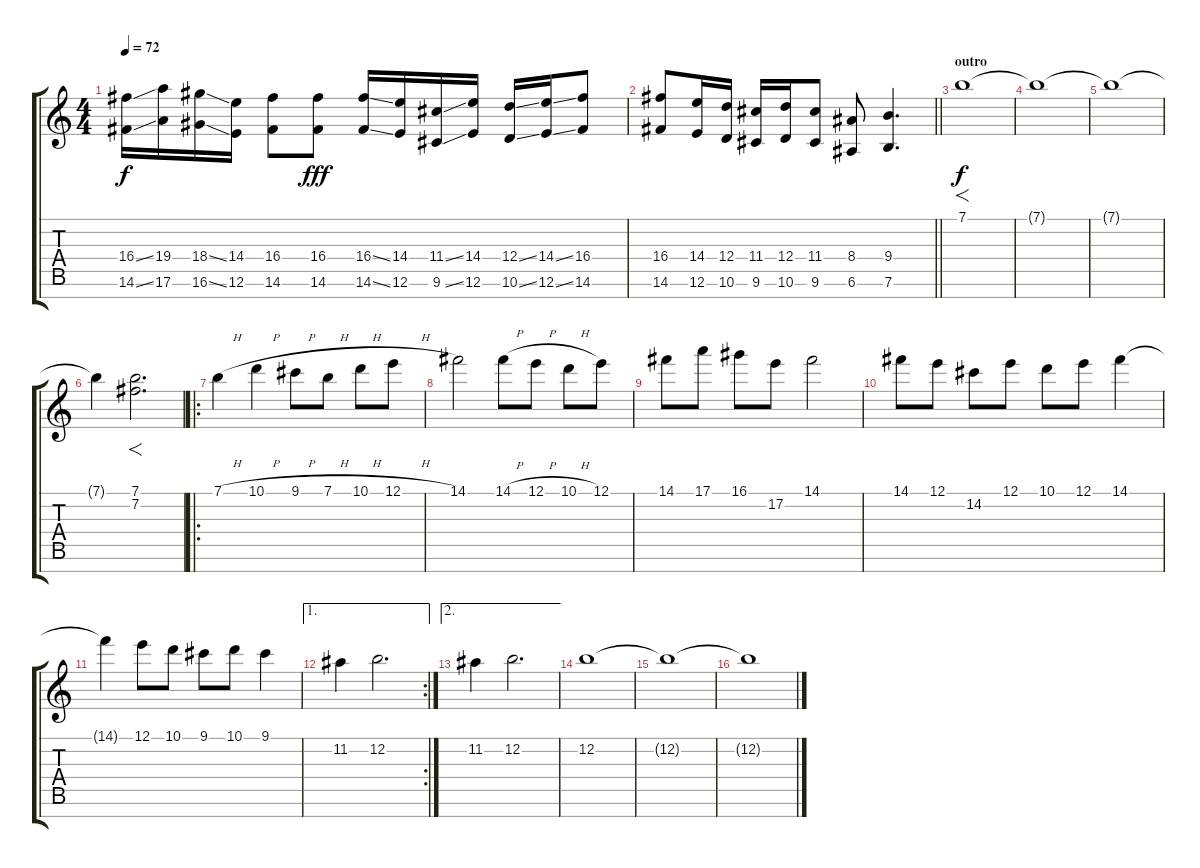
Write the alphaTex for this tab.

\track "" {instrument overdrivenguitar}
\staff {score tabs}
\tuning (E4 B3 G3 D3 A2 E2 B1) {hide}
\ts (4 4)
\tempo 72
\clef g2
\ks c
(16.4{ss} 14.6{ss}).16{dy f} (19.4 17.6).16 (18.4{ss} 16.6{ss}).16 (14.4 12.6).16 (16.4 14.6).8 (16.4 14.6).8{dy fff} (16.4{ss} 14.6{ss}).16 (14.4 12.6).16 (11.4{ss} 9.6{ss}).16 (14.4 12.6).16 (12.4{ss} 10.6{ss}).16 (14.4{ss} 12.6{ss}).16 (16.4 14.6).8 |
\barLineRight lightlight
(16.4 14.6).8 (14.4 12.6).16 (12.4 10.6).16 (11.4 9.6).16 (12.4 10.6).16 (11.4 9.6).8 (8.4 6.6).8 (9.4 7.6).4{d} |
\section ("" "outro")
7.1.1{f dy f} |
7.1{t}.1 |
7.1{t}.1 |
7.1{t}.4{instrument overdrivenguitar} (7.1 7.2).2{f d} |
\ro
7.1{h}.4 10.1{h}.4 9.1{h}.8 7.1{h}.8 10.1{h}.8 12.1{h}.8 |
14.1.2 14.1{h}.8 12.1{h}.8 10.1{h}.8 12.1.8 |
14.1.8 17.1.8 16.1.8 17.2.8 14.1.2 |
14.1.8 12.1.8 14.2.8 12.1.8 10.1.8 12.1.8 14.1.4 |
14.1{t}.4 12.1.8 10.1.8 9.1.8 10.1.8 9.1.4 |
\ae 1
\rc 2
11.2.4 12.2.2{d} |
\ae 2
11.2.4 12.2.2{d} |
12.2.1 |
12.2{t}.1 |
12.2{t}.1
